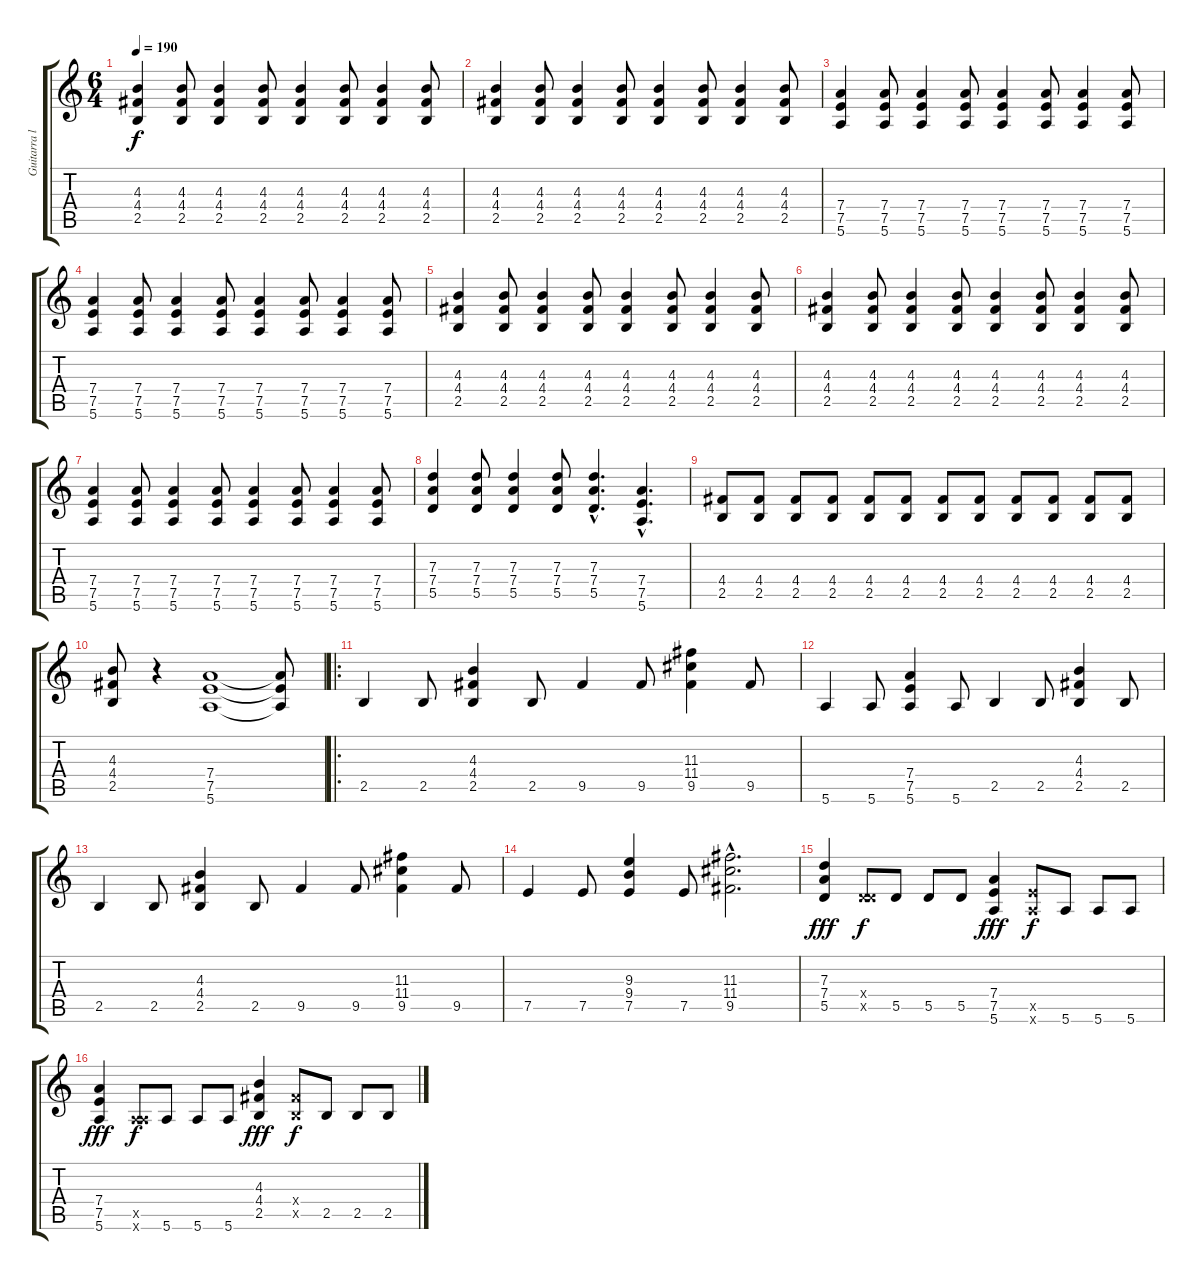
\track ("Guitarra lead" "Guitarra l") {instrument overdrivenguitar}
\staff {score tabs}
\tuning (E4 B3 G3 D3 A2 E2) {hide}
\ts (6 4)
\tempo 185
\tempo 200
\tempo 190
\clef g2
\ks c
(4.3 4.4 2.5).4{dy f} (4.3 4.4 2.5).8 (4.3 4.4 2.5).4 (4.3 4.4 2.5).8 (4.3 4.4 2.5).4 (4.3 4.4 2.5).8 (4.3 4.4 2.5).4 (4.3 4.4 2.5).8 |
(4.3 4.4 2.5).4 (4.3 4.4 2.5).8 (4.3 4.4 2.5).4 (4.3 4.4 2.5).8 (4.3 4.4 2.5).4 (4.3 4.4 2.5).8 (4.3 4.4 2.5).4 (4.3 4.4 2.5).8 |
(7.4 7.5 5.6).4 (7.4 7.5 5.6).8 (7.4 7.5 5.6).4 (7.4 7.5 5.6).8 (7.4 7.5 5.6).4 (7.4 7.5 5.6).8 (7.4 7.5 5.6).4 (7.4 7.5 5.6).8 |
(7.4 7.5 5.6).4 (7.4 7.5 5.6).8 (7.4 7.5 5.6).4 (7.4 7.5 5.6).8 (7.4 7.5 5.6).4 (7.4 7.5 5.6).8 (7.4 7.5 5.6).4 (7.4 7.5 5.6).8 |
(4.3 4.4 2.5).4 (4.3 4.4 2.5).8 (4.3 4.4 2.5).4 (4.3 4.4 2.5).8 (4.3 4.4 2.5).4 (4.3 4.4 2.5).8 (4.3 4.4 2.5).4 (4.3 4.4 2.5).8 |
(4.3 4.4 2.5).4 (4.3 4.4 2.5).8 (4.3 4.4 2.5).4 (4.3 4.4 2.5).8 (4.3 4.4 2.5).4 (4.3 4.4 2.5).8 (4.3 4.4 2.5).4 (4.3 4.4 2.5).8 |
(7.4 7.5 5.6).4 (7.4 7.5 5.6).8 (7.4 7.5 5.6).4 (7.4 7.5 5.6).8 (7.4 7.5 5.6).4 (7.4 7.5 5.6).8 (7.4 7.5 5.6).4 (7.4 7.5 5.6).8 |
(7.3 7.4 5.5).4 (7.3 7.4 5.5).8 (7.3 7.4 5.5).4 (7.3 7.4 5.5).8 (7.3{hac} 7.4{hac} 5.5{hac}).4{d} (7.4{hac} 7.5{hac} 5.6{hac}).4{d} |
(4.4 2.5).8 (4.4 2.5).8 (4.4 2.5).8 (4.4 2.5).8 (4.4 2.5).8 (4.4 2.5).8 (4.4 2.5).8 (4.4 2.5).8 (4.4 2.5).8 (4.4 2.5).8 (4.4 2.5).8 (4.4 2.5).8 |
(4.3 4.4 2.5).8 r.4 (7.4 7.5 5.6).1 (7.4{t} 7.5{t} 5.6{t}).8 |
\ro
2.5.4 2.5.8 (4.3 4.4 2.5).4 2.5.8 9.5.4 9.5.8 (11.3 11.4 9.5).4 9.5.8 |
5.6.4 5.6.8 (7.4 7.5 5.6).4 5.6.8 2.5.4 2.5.8 (4.3 4.4 2.5).4 2.5.8 |
2.5.4 2.5.8 (4.3 4.4 2.5).4 2.5.8 9.5.4 9.5.8 (11.3 11.4 9.5).4 9.5.8 |
7.5.4 7.5.8 (9.3 9.4 7.5).4 7.5.8 (11.3{hac} 11.4{hac} 9.5{hac}).2{d} |
(7.3 7.4 5.5).4{dy fff} (0.4{x} 5.5{x}).8{dy f} 5.5.8 5.5.8 5.5.8 (7.4 7.5 5.6).4{dy fff} (7.5{x} 5.6{x}).8{dy f} 5.6.8 5.6.8 5.6.8 |
(7.4 7.5 5.6).4{dy fff} (0.5{x} 5.6{x}).8{dy f} 5.6.8 5.6.8 5.6.8 (4.3 4.4 2.5).4{dy fff} (4.4{x} 2.5{x}).8{dy f} 2.5.8 2.5.8 2.5.8
